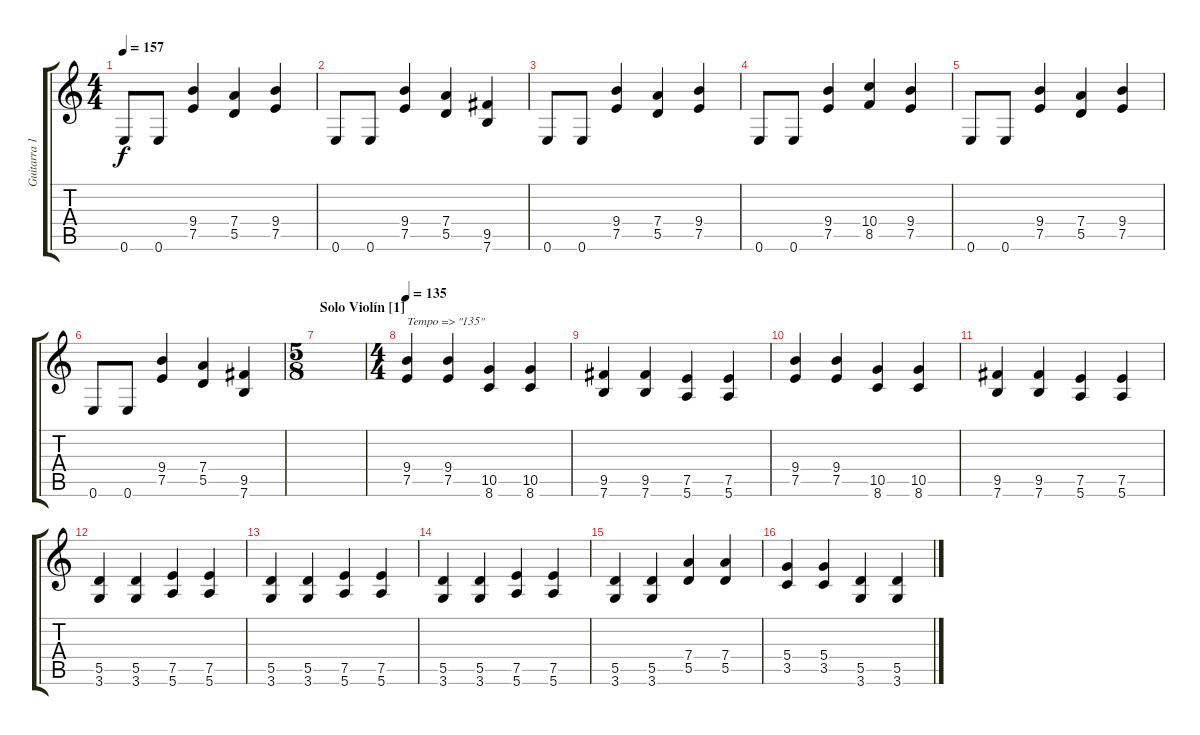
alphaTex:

\track ("Guitarra 1" "Guitarra 1") {instrument distortionguitar}
\staff {score tabs}
\tuning (E4 B3 G3 D3 A2 E2) {hide}
\ts (4 4)
\tempo 157
\clef g2
\ks c
0.6.8{dy f} 0.6.8 (9.4 7.5).4 (7.4 5.5).4 (9.4 7.5).4 |
0.6.8 0.6.8 (9.4 7.5).4 (7.4 5.5).4 (9.5 7.6).4 |
0.6.8 0.6.8 (9.4 7.5).4 (7.4 5.5).4 (9.4 7.5).4 |
0.6.8 0.6.8 (9.4 7.5).4 (10.4 8.5).4 (9.4 7.5).4 |
0.6.8 0.6.8 (9.4 7.5).4 (7.4 5.5).4 (9.4 7.5).4 |
0.6.8 0.6.8 (9.4 7.5).4 (7.4 5.5).4 (9.5 7.6).4 |
\ts (5 8)
\section ("" "Solo Violín [1]")
|
\ts (4 4)
\tempo 135
(9.4 7.5).4{txt "Tempo => \"135\""} (9.4 7.5).4 (10.5 8.6).4 (10.5 8.6).4 |
(9.5 7.6).4 (9.5 7.6).4 (7.5 5.6).4 (7.5 5.6).4 |
(9.4 7.5).4 (9.4 7.5).4 (10.5 8.6).4 (10.5 8.6).4 |
(9.5 7.6).4 (9.5 7.6).4 (7.5 5.6).4 (7.5 5.6).4 |
(5.5 3.6).4 (5.5 3.6).4 (7.5 5.6).4 (7.5 5.6).4 |
(5.5 3.6).4 (5.5 3.6).4 (7.5 5.6).4 (7.5 5.6).4 |
(5.5 3.6).4 (5.5 3.6).4 (7.5 5.6).4 (7.5 5.6).4 |
(5.5 3.6).4 (5.5 3.6).4 (7.4 5.5).4 (7.4 5.5).4 |
(5.4 3.5).4 (5.4 3.5).4 (5.5 3.6).4 (5.5 3.6).4
